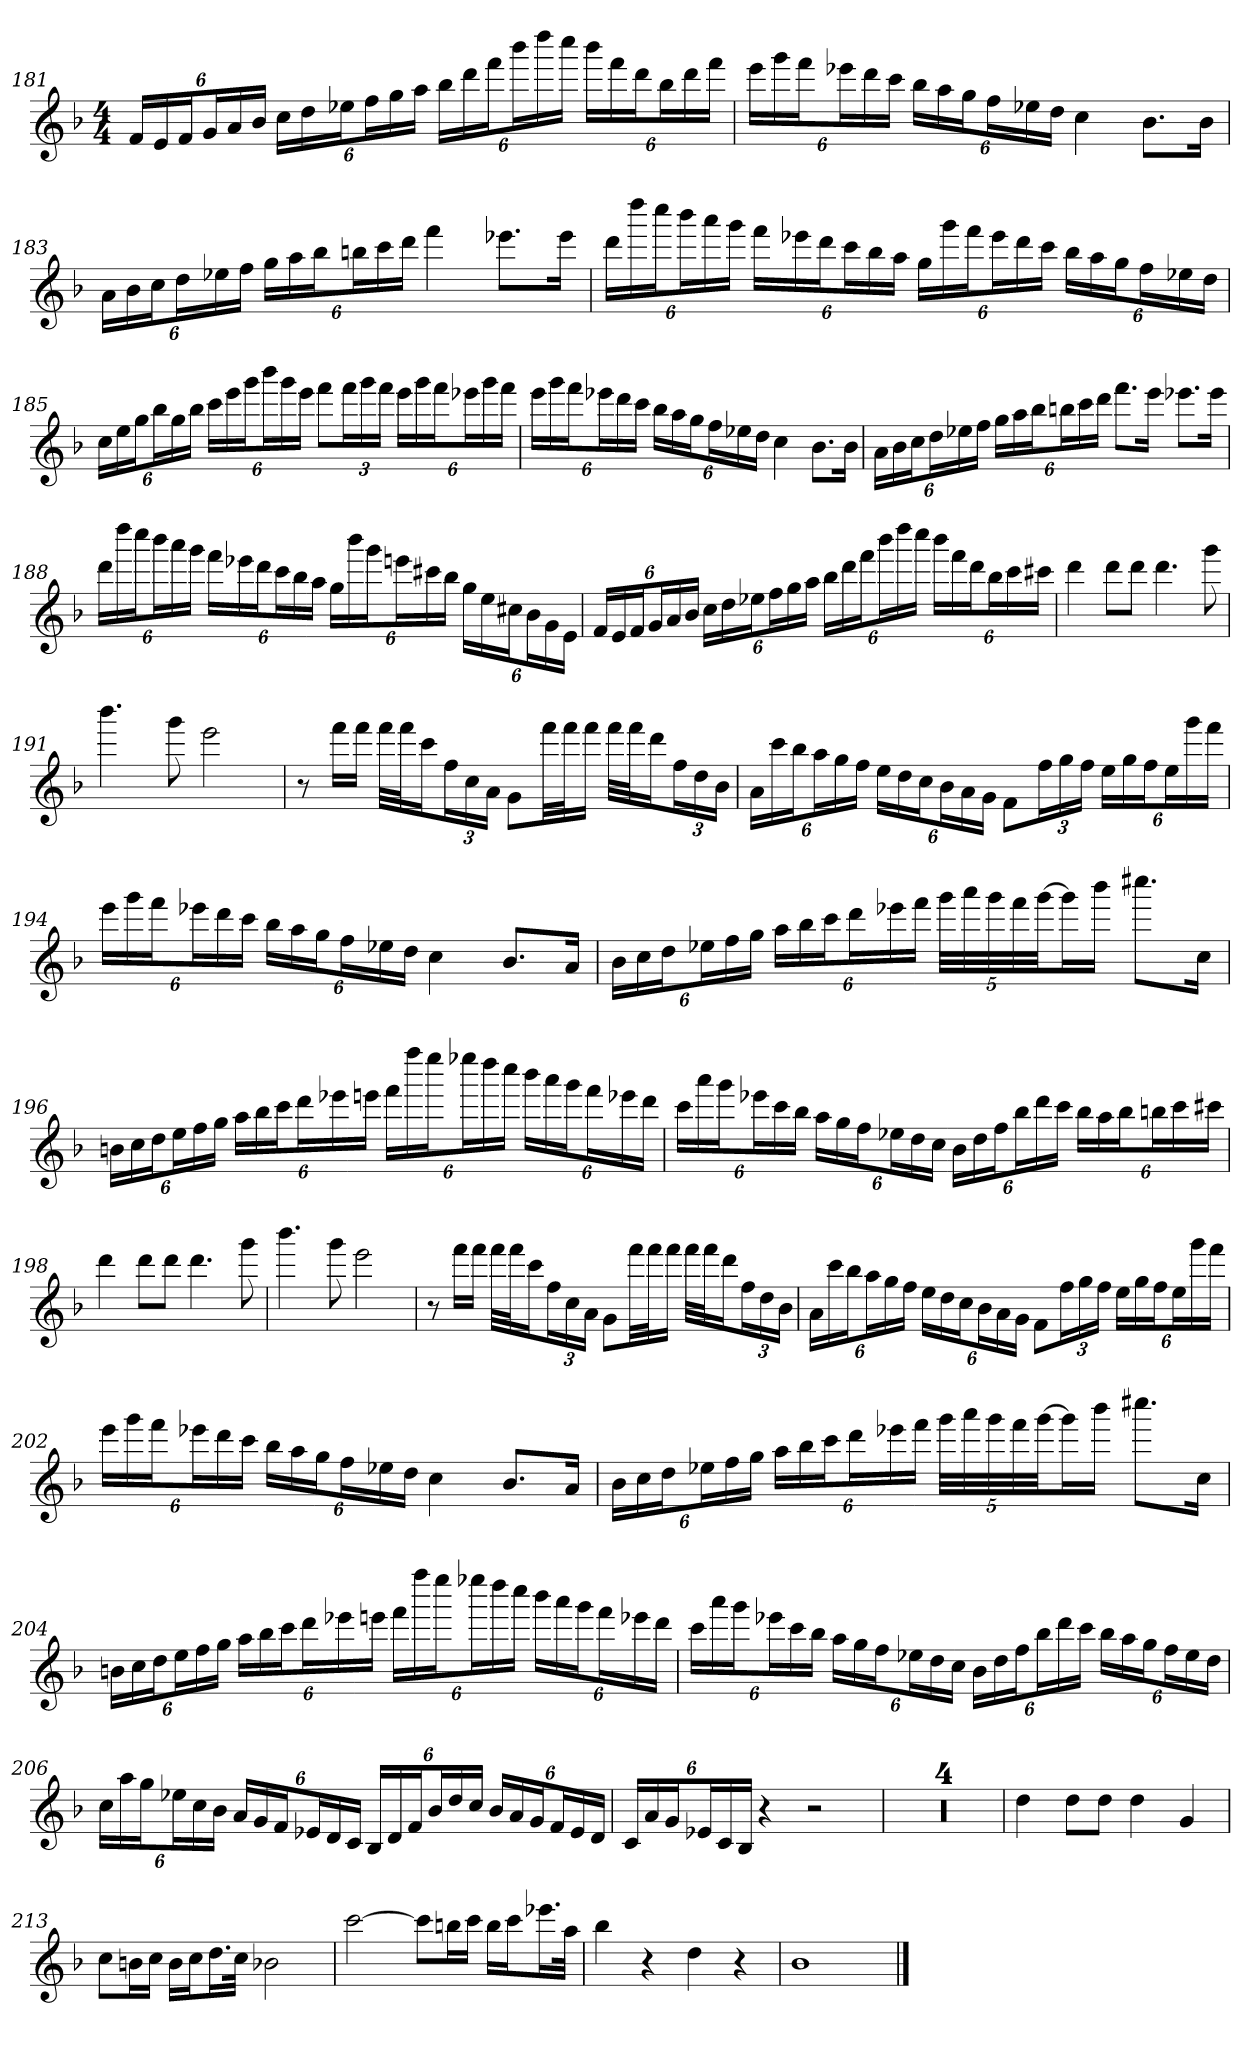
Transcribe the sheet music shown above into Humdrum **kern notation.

**kern
*part1
*staff1
*clefG2
*k[b-]
*d:
*M4/4
=181
24f/LL
24e/
24f/J
24g/L
24a/
24b-/JJ
24cc\LL
24dd\
24ee-X\J
24ff\L
24gg\
24aa\JJ
24bb-\LL
24ddd\
24fff\J
24bbb-\L
24dddd\
24cccc\JJ
24bbb-\LL
24fff\
24ddd\J
24bb-\L
24ddd\
24fff\JJ
=182
24eee\LL
24ggg\
24fff\J
24eee-X\L
24ddd\
24ccc\JJ
24bb-\LL
24aa\
24gg\J
24ff\L
24ee-X\
24dd\JJ
4cc
8.b-\L
16b-\Jk
=183
24a\LL
24b-\
24cc\J
24dd\L
24ee-X\
24ff\JJ
24gg\LL
24aa\
24bb-\J
24bbn\L
24ccc\
24ddd\JJ
4fff
8.eee-X\L
16eee-\Jk
=184
24ddd\LL
24dddd\
24cccc\J
24bbb-\L
24aaa\
24ggg\JJ
24fff\LL
24eee-X\
24ddd\J
24ccc\L
24bb-\
24aa\JJ
24gg\LL
24ggg\
24fff\J
24eee-\L
24ddd\
24ccc\JJ
24bb-\LL
24aa\
24gg\J
24ff\L
24ee-X\
24dd\JJ
=185
24cc\LL
24ee\
24gg\J
24bb-\L
24gg\
24bb-\JJ
24ccc\LL
24eee\
24ggg\J
24bbb-\L
24ggg\
24eee\JJ
8fff\L
24fff\L
24ggg\
24fff\JJ
24eee\LL
24ggg\
24fff\J
24eee-X\L
24ggg\
24fff\JJ
=186
24eee\LL
24ggg\
24fff\J
24eee-X\L
24ddd\
24ccc\JJ
24bb-\LL
24aa\
24gg\J
24ff\L
24ee-X\
24dd\JJ
4cc
8.b-\L
16b-\Jk
=187
24a\LL
24b-\
24cc\J
24dd\L
24ee-X\
24ff\JJ
24gg\LL
24aa\
24bb-\J
24bbn\L
24ccc\
24ddd\JJ
8.fff\L
16eee\Jk
8.eee-X\L
16eee-\Jk
=188
24ddd\LL
24dddd\
24cccc\J
24bbb-\L
24aaa\
24ggg\JJ
24fff\LL
24eee-X\
24ddd\J
24ccc\L
24bb-\
24aa\JJ
24gg\LL
24bbb-\
24ggg\J
24eeen\L
24ccc#X\
24bb-\JJ
24gg\LL
24ee\
24cc#X\J
24b-\L
24g\
24e\JJ
=189
24f/LL
24e/
24f/J
24g/L
24a/
24b-/JJ
24cc\LL
24dd\
24ee-X\J
24ff\L
24gg\
24aa\JJ
24bb-\LL
24ddd\
24fff\J
24bbb-\L
24dddd\
24cccc\JJ
24bbb-\LL
24fff\
24ddd\J
24bb-\L
24ccc\
24ccc#X\JJ
=190
4ddd
8ddd\L
8ddd\J
4.ddd
8ggg
=191
4.bbb-
8ggg
2eee
=192
8r
16fff\LL
16fff\JJ
32fff\LLL
32fff\J
16ccc\J
24ff\L
24cc\
24a\JJ
8g\L
32fff\LL
32fff\J
16fff\JJ
32fff\LLL
32fff\J
16ddd\J
24ff\L
24dd\
24b-\JJ
=193
24a\LL
24ccc\
24bb-\J
24aa\L
24gg\
24ff\JJ
24ee\LL
24dd\
24cc\J
24b-\L
24a\
24g\JJ
8f\L
24ff\L
24gg\
24ff\JJ
24ee\LL
24gg\
24ff\J
24ee\L
24ggg\
24fff\JJ
=194
24eee\LL
24ggg\
24fff\J
24eee-X\L
24ddd\
24ccc\JJ
24bb-\LL
24aa\
24gg\J
24ff\L
24ee-X\
24dd\JJ
4cc
8.b-/L
16a/Jk
=195
24b-\LL
24cc\
24dd\J
24ee-X\L
24ff\
24gg\JJ
24aa\LL
24bb-\
24ccc\J
24ddd\L
24eee-X\
24fff\JJ
40ggg\LLL
40aaa\
40ggg\
40fff\
[40ggg\JJ
16ggg\L]
16bbb-\JJ
8.cccc#X\L
16cc\Jk
=196
24bn\LL
24cc\
24dd\J
24ee\L
24ff\
24gg\JJ
24aa\LL
24bb-\
24ccc\J
24ddd\L
24eee-X\
24eeen\JJ
24fff\LL
24ffff\
24eeee\J
24eeee-X\L
24dddd\
24cccc\JJ
24bbb-\LL
24aaa\
24ggg\J
24fff\L
24eee-X\
24ddd\JJ
=197
24ccc\LL
24aaa\
24ggg\J
24eee-X\L
24ccc\
24bb-\JJ
24aa\LL
24gg\
24ff\J
24ee-X\L
24dd\
24cc\JJ
24b-\LL
24dd\
24ff\J
24bb-\L
24ddd\
24ccc\JJ
24bb-\LL
24aa\
24bb-\J
24bbn\L
24ccc\
24ccc#X\JJ
=198
4ddd
8ddd\L
8ddd\J
4.ddd
8ggg
=199
4.bbb-
8ggg
2eee
=200
8r
16fff\LL
16fff\JJ
32fff\LLL
32fff\J
16ccc\J
24ff\L
24cc\
24a\JJ
8g\L
32fff\LL
32fff\J
16fff\JJ
32fff\LLL
32fff\J
16ddd\J
24ff\L
24dd\
24b-\JJ
=201
24a\LL
24ccc\
24bb-\J
24aa\L
24gg\
24ff\JJ
24ee\LL
24dd\
24cc\J
24b-\L
24a\
24g\JJ
8f\L
24ff\L
24gg\
24ff\JJ
24ee\LL
24gg\
24ff\J
24ee\L
24ggg\
24fff\JJ
=202
24eee\LL
24ggg\
24fff\J
24eee-X\L
24ddd\
24ccc\JJ
24bb-\LL
24aa\
24gg\J
24ff\L
24ee-X\
24dd\JJ
4cc
8.b-/L
16a/Jk
=203
24b-\LL
24cc\
24dd\J
24ee-X\L
24ff\
24gg\JJ
24aa\LL
24bb-\
24ccc\J
24ddd\L
24eee-X\
24fff\JJ
40ggg\LLL
40aaa\
40ggg\
40fff\
[40ggg\JJ
16ggg\L]
16bbb-\JJ
8.cccc#X\L
16cc\Jk
=204
24bn\LL
24cc\
24dd\J
24ee\L
24ff\
24gg\JJ
24aa\LL
24bb-\
24ccc\J
24ddd\L
24eee-X\
24eeen\JJ
24fff\LL
24ffff\
24eeee\J
24eeee-X\L
24dddd\
24cccc\JJ
24bbb-\LL
24aaa\
24ggg\J
24fff\L
24eee-X\
24ddd\JJ
=205
24ccc\LL
24aaa\
24ggg\J
24eee-X\L
24ccc\
24bb-\JJ
24aa\LL
24gg\
24ff\J
24ee-X\L
24dd\
24cc\JJ
24b-\LL
24dd\
24ff\J
24bb-\L
24ddd\
24ccc\JJ
24bb-\LL
24aa\
24gg\J
24ff\L
24ee-\
24dd\JJ
=206
24cc\LL
24aa\
24gg\J
24ee-X\L
24cc\
24b-\JJ
24a/LL
24g/
24f/J
24e-X/L
24d/
24c/JJ
24B-/LL
24d/
24f/J
24b-/L
24dd/
24cc/JJ
24b-/LL
24a/
24g/J
24f/L
24e-/
24d/JJ
=207
24c/LL
24a/
24g/J
24e-X/L
24c/
24B-/JJ
4r
2r
=208
1r
=209
1r
=210
1r
=211
1r
=212
4dd
8dd\L
8dd\J
4dd
4g
=213
8cc\L
16bn\L
16cc\JJ
16b\LL
16cc\J
16.dd\L
32cc\JJk
2b-X
=214
[2ccc
8ccc\L]
16bbn\L
16ccc\JJ
16bb\LL
16ccc\J
16.eee-X\L
32aa\JJk
=215
4bb-
4r
4dd
4r
=216
1b-
==
*-
